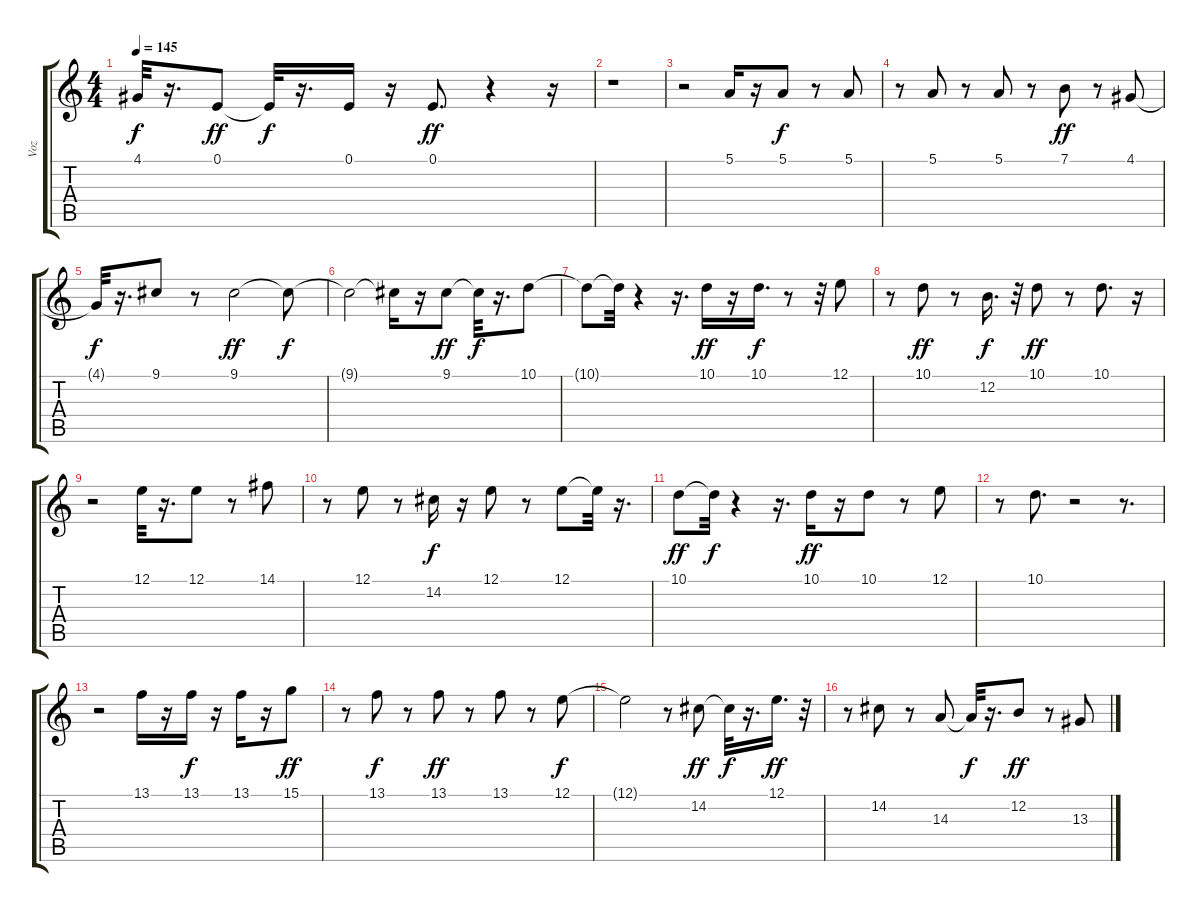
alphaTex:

\track ("Voz" "Voz") {instrument trumpet}
\staff {score tabs}
\tuning (E4 B3 G3 D3 A2 E2) {hide}
\ts (4 4)
\tempo 145
\clef g2
\ks c
4.1{t}.32{dy f} r.16{d} 0.1.8{dy ff} 0.1{t}.32{dy f} r.16{d} 0.1.16 r.16 0.1.8{d dy ff} r.4 r.16 |
r.1 |
r.2 5.1.16 r.16 5.1.8{dy f} r.8 5.1.8 |
r.8 5.1.8 r.8 5.1.8 r.8 7.1.8{dy ff} r.8 4.1.8 |
4.1{t}.32{dy f} r.16{d} 9.1.8 r.8 9.1.2{dy ff} 9.1{t}.8{dy f} |
9.1{t}.2 9.1{t}.16 r.16 9.1.8{dy ff} 9.1{t}.32{dy f} r.16{d} 10.1.8 |
10.1{t}.8 10.1{t}.32 r.4 r.16{d} 10.1.16{dy ff} r.16 10.1.16{d dy f} r.8 r.32 12.1.8 |
r.8 10.1.8{dy ff} r.8 12.2.16{d dy f} r.32 10.1.8{dy ff} r.8 10.1.8{d} r.16 |
r.2 12.1.32 r.16{d} 12.1.8 r.8 14.1.8 |
r.8 12.1.8 r.8 14.2.16{dy f} r.16 12.1.8 r.8 12.1.8 12.1{t}.32 r.16{d} |
10.1.8{dy ff} 10.1{t}.32{dy f} r.4 r.16{d} 10.1.16{dy ff} r.16 10.1.8 r.8 12.1.8 |
r.8 10.1.8{d} r.2 r.8{d} |
r.2 13.1.16 r.16 13.1.16{dy f} r.16 13.1.16 r.16 15.1.8{dy ff} |
r.8 13.1.8{dy f} r.8 13.1.8{dy ff} r.8 13.1.8 r.8 12.1.8{dy f} |
12.1{t}.2 r.8 14.2.8{dy ff} 14.2{t}.32{dy f} r.16{d} 12.1.16{d dy ff} r.32 |
r.8 14.2.8 r.8 14.3.8 14.3{t}.32{dy f} r.16{d} 12.2.8{dy ff} r.8 13.3.8
